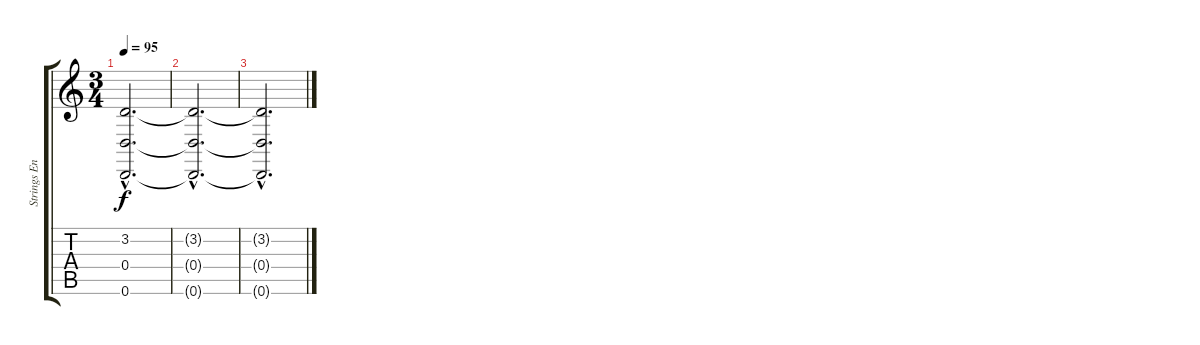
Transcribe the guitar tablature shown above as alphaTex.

\track ("Strings Ensemble 2" "Strings En") {instrument stringensemble2}
\staff {score tabs}
\tuning (E4 B3 G3 D3 A2 D2) {hide}
\ts (3 4)
\tempo 95
\clef g2
\ks c
(3.2{hac t} 0.4{hac t} 0.6{hac t}).2{d dy f volume 6} |
(3.2{hac t} 0.4{hac t} 0.6{hac t}).2{d} |
(3.2{hac t} 0.4{hac t} 0.6{hac t}).2{d}
